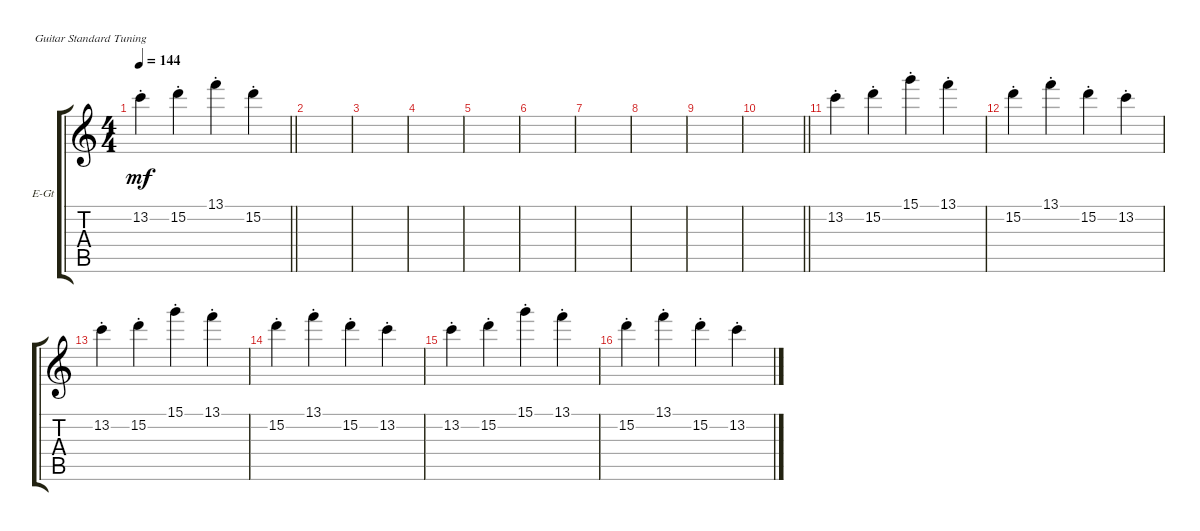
\bracketExtendMode groupsimilarinstruments
\firstSystemTrackNameOrientation horizontal
\otherSystemsTrackNameOrientation horizontal
\track ("Delay Effects" "E-Gt") {instrument distortionguitar}
\staff {score tabs}
\tuning (E4 B3 G3 D3 A2 E2)
\ts (4 4)
\tempo 144
\clef g2
\barLineRight lightlight
\ks c
13.2{st}.4{dy mf} 15.2{st}.4 13.1{st}.4 15.2{st}.4 |
|
|
|
|
|
|
|
|
\barLineRight lightlight
|
13.2{st}.4 15.2{st}.4 15.1{st}.4 13.1{st}.4 |
15.2{st}.4 13.1{st}.4 15.2{st}.4 13.2{st}.4 |
13.2{st}.4 15.2{st}.4 15.1{st}.4 13.1{st}.4 |
15.2{st}.4 13.1{st}.4 15.2{st}.4 13.2{st}.4 |
13.2{st}.4 15.2{st}.4 15.1{st}.4 13.1{st}.4 |
15.2{st}.4 13.1{st}.4 15.2{st}.4 13.2{st}.4
